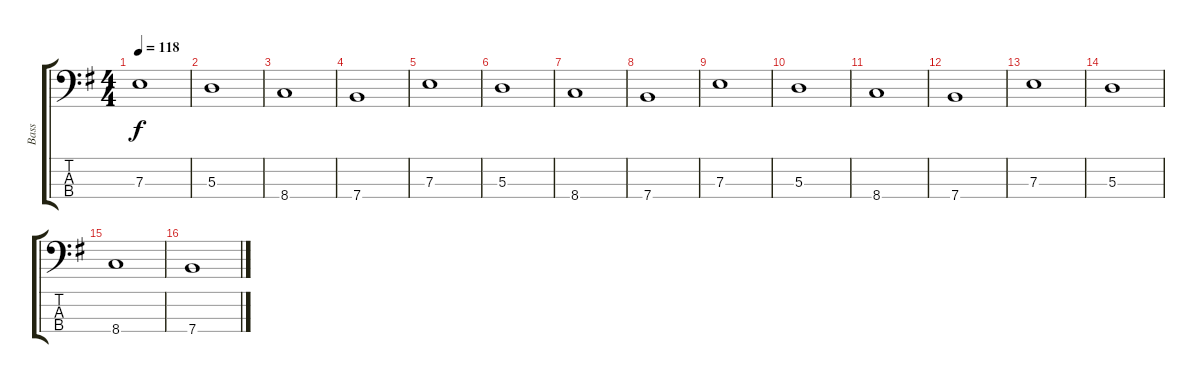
\track ("Bass" "Bass") {instrument electricbassfinger}
\staff {score tabs}
\tuning (G2 D2 A1 E1) {hide}
\ts (4 4)
\tempo 118
\clef f4
\ks eminor
7.3.1{dy f} |
5.3.1 |
8.4.1 |
7.4.1 |
7.3.1 |
5.3.1 |
8.4.1 |
7.4.1 |
7.3.1 |
5.3.1 |
8.4.1 |
7.4.1 |
7.3.1 |
5.3.1 |
8.4.1{volume 10} |
7.4.1
